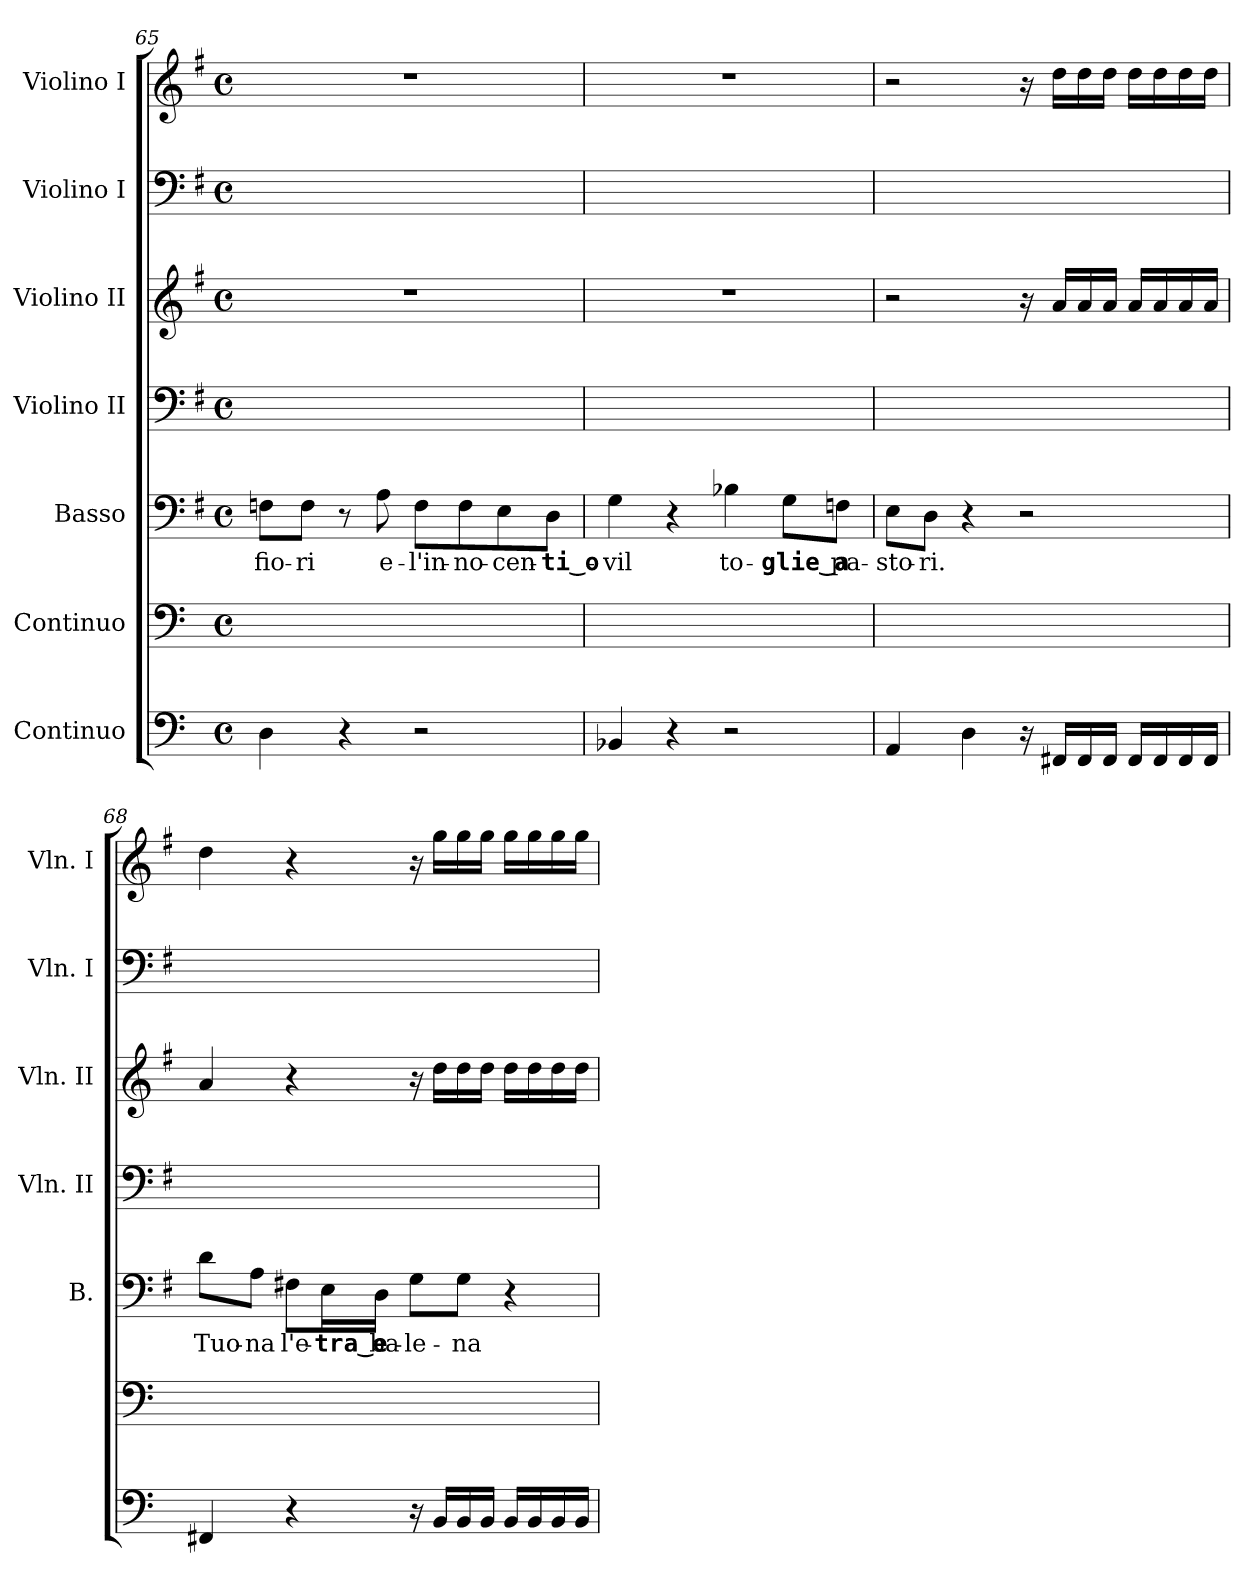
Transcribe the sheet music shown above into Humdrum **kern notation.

**kern	**kern	**text	**kern	**text	**kern	**text	**kern	**kern	**text	**kern
*part7	*part6	*part6	*part5	*part5	*part4	*part4	*part3	*part2	*part2	*part1
*staff7	*staff6	*staff6	*staff5	*staff5	*staff4	*staff4	*staff3	*staff2	*staff2	*staff1
*I"Continuo	*I"Continuo	*	*I"Basso	*	*I"Violino II	*	*I"Violino II	*I"Violino I	*	*I"Violino I
*	*	*	*I'B.	*	*I'Vln. II	*	*I'Vln. II	*I'Vln. I	*	*I'Vln. I
*clefF4	*clefF4	*	*clefF4	*	*clefF4	*	*clefG2	*clefF4	*	*clefG2
*k[]	*k[]	*	*k[f#]	*	*k[f#]	*	*k[f#]	*k[f#]	*	*k[f#]
*a:	*a:	*	*e:	*	*e:	*	*e:	*e:	*	*e:
*M4/4	*M4/4	*	*M4/4	*	*M4/4	*	*M4/4	*M4/4	*	*M4/4
*met(c)	*met(c)	*	*met(c)	*	*met(c)	*	*met(c)	*met(c)	*	*met(c)
=65	=65	=65	=65	=65	=65	=65	=65	=65	=65	=65
!	!	!LO:LY:b:color=#000000	!	!	!	!	!	!	!	!
!	!	!	!	!LO:LY:b:color=#000000	!	!	!	!	!	!
!	!	!	!	!	!	!LO:LY:b:color=#000000	!	!	!	!
!	!	!	!	!	!	!	!	!	!LO:LY:b:color=#000000	!
4Di\	8Fni\Lyy	fio-	8Fni\L	fio-	8Fni/Lyy	fio-	1r	8Fni/Lyy	fio-	1r
!	!	!LO:LY:b:color=#000000	!	!	!	!	!	!	!	!
!	!	!	!	!LO:LY:b:color=#000000	!	!	!	!	!	!
!	!	!	!	!	!	!LO:LY:b:color=#000000	!	!	!	!
!	!	!	!	!	!	!	!	!	!LO:LY:b:color=#000000	!
.	8Fi\Jyy	-ri	8Fi\J	-ri	8Fi/Jyy	-ri	.	8Fi/Jyy	-ri	.
4r	8ryy	.	8r	.	8ryy	.	.	8ryy	.	.
!	!	!LO:LY:b:color=#000000	!	!	!	!	!	!	!	!
!	!	!	!	!LO:LY:b:color=#000000	!	!	!	!	!	!
!	!	!	!	!	!	!LO:LY:b:color=#000000	!	!	!	!
!	!	!	!	!	!	!	!	!	!LO:LY:b:color=#000000	!
.	8Ai\yy	e-	8Ai\	e-	8Ai/yy	e-	.	8Ai/yy	e-	.
!	!	!LO:LY:b:color=#000000	!	!	!	!	!	!	!	!
!	!	!	!	!LO:LY:b:color=#000000	!	!	!	!	!	!
!	!	!	!	!	!	!LO:LY:b:color=#000000	!	!	!	!
!	!	!	!	!	!	!	!	!	!LO:LY:b:color=#000000	!
2r	8Fi\Lyy	-l'in-	8Fi\L	-l'in-	8Fi/Lyy	-l'in-	.	8Fi/Lyy	-l'in-	.
!	!	!LO:LY:b:color=#000000	!	!	!	!	!	!	!	!
!	!	!	!	!LO:LY:b:color=#000000	!	!	!	!	!	!
!	!	!	!	!	!	!LO:LY:b:color=#000000	!	!	!	!
!	!	!	!	!	!	!	!	!	!LO:LY:b:color=#000000	!
.	8Fi\yy	-no-	8Fi\	-no-	8Fi/yy	-no-	.	8Fi/yy	-no-	.
!	!	!LO:LY:b:color=#000000	!	!	!	!	!	!	!	!
!	!	!	!	!LO:LY:b:color=#000000	!	!	!	!	!	!
!	!	!	!	!	!	!LO:LY:b:color=#000000	!	!	!	!
!	!	!	!	!	!	!	!	!	!LO:LY:b:color=#000000	!
.	8Ei\yy	-cen-	8Ei\	-cen-	8Ei/yy	-cen-	.	8Ei/yy	-cen-	.
!	!	!LO:LY:b:color=#000000	!	!	!	!	!	!	!	!
!	!	!	!	!LO:LY:b:color=#000000	!	!	!	!	!	!
!	!	!	!	!	!	!LO:LY:b:color=#000000	!	!	!	!
!	!	!	!	!	!	!	!	!	!LO:LY:b:color=#000000	!
.	8Di\Jyy	-ti_o-	8Di\J	-ti_o-	8Di/Jyy	-ti_o-	.	8Di/Jyy	-ti_o-	.
=66	=66	=66	=66	=66	=66	=66	=66	=66	=66	=66
!	!	!LO:LY:b:color=#000000	!	!	!	!	!	!	!	!
!	!	!	!	!LO:LY:b:color=#000000	!	!	!	!	!	!
!	!	!	!	!	!	!LO:LY:b:color=#000000	!	!	!	!
!	!	!	!	!	!	!	!	!	!LO:LY:b:color=#000000	!
4BB-Xi/	4Gi\yy	-vil	4Gi\	-vil	4Gi/yy	-vil	1r	4Gi/yy	-vil	1r
4r	4ryy	.	4r	.	4ryy	.	.	4ryy	.	.
!	!	!LO:LY:b:color=#000000	!	!	!	!	!	!	!	!
!	!	!	!	!LO:LY:b:color=#000000	!	!	!	!	!	!
!	!	!	!	!	!	!LO:LY:b:color=#000000	!	!	!	!
!	!	!	!	!	!	!	!	!	!LO:LY:b:color=#000000	!
2r	4B-Xi\yy	to-	4B-Xi\	to-	4B-Xi/yy	to-	.	4B-Xi/yy	to-	.
!	!	!LO:LY:b:color=#000000	!	!	!	!	!	!	!	!
!	!	!	!	!LO:LY:b:color=#000000	!	!	!	!	!	!
!	!	!	!	!	!	!LO:LY:b:color=#000000	!	!	!	!
!	!	!	!	!	!	!	!	!	!LO:LY:b:color=#000000	!
.	8Gi\Lyy	-glie_a	8Gi\L	-glie_a	8Gi/Lyy	-glie_a	.	8Gi/Lyy	-glie_a	.
!	!	!LO:LY:b:color=#000000	!	!	!	!	!	!	!	!
!	!	!	!	!LO:LY:b:color=#000000	!	!	!	!	!	!
!	!	!	!	!	!	!LO:LY:b:color=#000000	!	!	!	!
!	!	!	!	!	!	!	!	!	!LO:LY:b:color=#000000	!
.	8Fni\Jyy	pa-	8Fni\J	pa-	8Fni/Jyy	pa-	.	8Fni/Jyy	pa-	.
=67	=67	=67	=67	=67	=67	=67	=67	=67	=67	=67
!	!	!LO:LY:b:color=#000000	!	!	!	!	!	!	!	!
!	!	!	!	!LO:LY:b:color=#000000	!	!	!	!	!	!
!	!	!	!	!	!	!LO:LY:b:color=#000000	!	!	!	!
!	!	!	!	!	!	!	!	!	!LO:LY:b:color=#000000	!
4AAi/	8Ei\Lyy	-sto-	8Ei\L	-sto-	8Ei/Lyy	-sto-	2r	8Ei/Lyy	-sto-	2r
!	!	!LO:LY:b:color=#000000	!	!	!	!	!	!	!	!
!	!	!	!	!LO:LY:b:color=#000000	!	!	!	!	!	!
!	!	!	!	!	!	!LO:LY:b:color=#000000	!	!	!	!
!	!	!	!	!	!	!	!	!	!LO:LY:b:color=#000000	!
.	8Di\Jyy	-ri.	8Di\J	-ri.	8Di/Jyy	-ri.	.	8Di/Jyy	-ri.	.
4Di\	4ryy	.	4r	.	4ryy	.	.	4ryy	.	.
16r	2ryy	.	2r	.	2ryy	.	16r	2ryy	.	16r
16FF#Xi/LL	.	.	.	.	.	.	16ai/LL	.	.	16ddi\LL
16FF#i/	.	.	.	.	.	.	16ai/	.	.	16ddi\
16FF#i/JJ	.	.	.	.	.	.	16ai/JJ	.	.	16ddi\JJ
16FF#i/LL	.	.	.	.	.	.	16ai/LL	.	.	16ddi\LL
16FF#i/	.	.	.	.	.	.	16ai/	.	.	16ddi\
16FF#i/	.	.	.	.	.	.	16ai/	.	.	16ddi\
16FF#i/JJ	.	.	.	.	.	.	16ai/JJ	.	.	16ddi\JJ
!!LO:LB:g=z
=68	=68	=68	=68	=68	=68	=68	=68	=68	=68	=68
!	!	!LO:LY:b:color=#000000	!	!	!	!	!	!	!	!
!	!	!	!	!LO:LY:b:color=#000000	!	!	!	!	!	!
!	!	!	!	!	!	!LO:LY:b:color=#000000	!	!	!	!
!	!	!	!	!	!	!	!	!	!LO:LY:b:color=#000000	!
4FF#i/	8di\Lyy	Tuo-	8di\L	Tuo-	8di/Lyy	Tuo-	4ai/	8di/Lyy	Tuo-	4ddi\
!	!	!LO:LY:b:color=#000000	!	!	!	!	!	!	!	!
!	!	!	!	!LO:LY:b:color=#000000	!	!	!	!	!	!
!	!	!	!	!	!	!LO:LY:b:color=#000000	!	!	!	!
!	!	!	!	!	!	!	!	!	!LO:LY:b:color=#000000	!
.	8Ai\Jyy	-na	8Ai\J	-na	8Ai/Jyy	-na	.	8Ai/Jyy	-na	.
!	!	!LO:LY:b:color=#000000	!	!	!	!	!	!	!	!
!	!	!	!	!LO:LY:b:color=#000000	!	!	!	!	!	!
!	!	!	!	!	!	!LO:LY:b:color=#000000	!	!	!	!
!	!	!	!	!	!	!	!	!	!LO:LY:b:color=#000000	!
4r	8F#Xi\Lyy	l'e-	8F#Xi\L	l'e-	8F#Xi/Lyy	l'e-	4r	8F#Xi/Lyy	l'e-	4r
!	!	!LO:LY:b:color=#000000	!	!	!	!	!	!	!	!
!	!	!	!	!LO:LY:b:color=#000000	!	!	!	!	!	!
!	!	!	!	!	!	!LO:LY:b:color=#000000	!	!	!	!
!	!	!	!	!	!	!	!	!	!LO:LY:b:color=#000000	!
.	16Ei\Lyy	-tra_e	16Ei\L	-tra_e	16Ei/Lyy	-tra_e	.	16Ei/Lyy	-tra_e	.
!	!	!LO:LY:b:color=#000000	!	!	!	!	!	!	!	!
!	!	!	!	!LO:LY:b:color=#000000	!	!	!	!	!	!
!	!	!	!	!	!	!LO:LY:b:color=#000000	!	!	!	!
!	!	!	!	!	!	!	!	!	!LO:LY:b:color=#000000	!
.	16Di\JJyy	ba-	16Di\JJ	ba-	16Di/JJyy	ba-	.	16Di/JJyy	ba-	.
!	!	!LO:LY:b:color=#000000	!	!	!	!	!	!	!	!
!	!	!	!	!LO:LY:b:color=#000000	!	!	!	!	!	!
!	!	!	!	!	!	!LO:LY:b:color=#000000	!	!	!	!
!	!	!	!	!	!	!	!	!	!LO:LY:b:color=#000000	!
16r	8Gi\Lyy	-le-	8Gi\L	-le-	8Gi/Lyy	-le-	16r	8Gi/Lyy	-le-	16r
16BBi/LL	.	.	.	.	.	.	16ddi\LL	.	.	16ggi\LL
!	!	!LO:LY:b:color=#000000	!	!	!	!	!	!	!	!
!	!	!	!	!LO:LY:b:color=#000000	!	!	!	!	!	!
!	!	!	!	!	!	!LO:LY:b:color=#000000	!	!	!	!
!	!	!	!	!	!	!	!	!	!LO:LY:b:color=#000000	!
16BBi/	8Gi\Jyy	-na	8Gi\J	-na	8Gi/Jyy	-na	16ddi\	8Gi/Jyy	-na	16ggi\
16BBi/JJ	.	.	.	.	.	.	16ddi\JJ	.	.	16ggi\JJ
16BBi/LL	4ryy	.	4r	.	4ryy	.	16ddi\LL	4ryy	.	16ggi\LL
16BBi/	.	.	.	.	.	.	16ddi\	.	.	16ggi\
16BBi/	.	.	.	.	.	.	16ddi\	.	.	16ggi\
16BBi/JJ	.	.	.	.	.	.	16ddi\JJ	.	.	16ggi\JJ
=	=	=	=	=	=	=	=	=	=	=
*-	*-	*-	*-	*-	*-	*-	*-	*-	*-	*-
